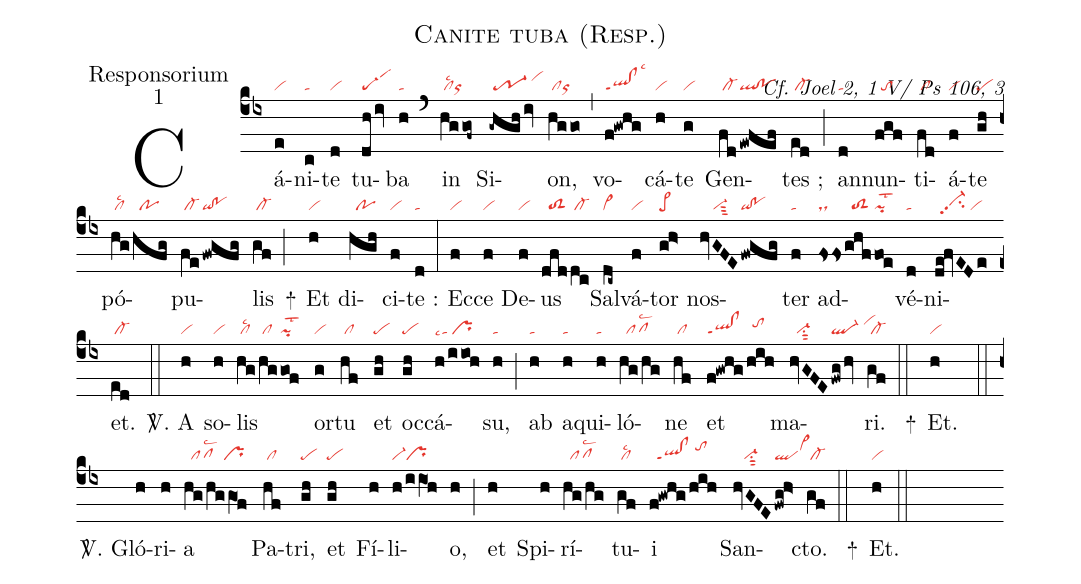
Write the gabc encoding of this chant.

name:Canite tuba (Resp.);
office-part:Responsorium;
mode:1;
commentary:Cf. Joel 2, 1 V/ Ps 106, 3;
nabc-lines:1;
%%
(cb4)Cá(e|vi)ni(c|ta)te(d|vi) tu(dh/iv|scG-1)ba(h|ta) (`) in(hggof~|/cllsc2or) Si(-ghgh/iv|/tr-1/vihj)on,(hggo|/clor) (,) vo(f!gwhg|ql!clppt1lsc3)cá(h|vi)te(g|vi) Gen(fd|/cl-|!ewfef|ql!po)tes ;(ed|/cl-) (;) an(d|ta)nun(fgf|//to)ti(fd|/cl)á(f|vi)te(gh|pe) pó(hg|/cllsc2|/hfg|//po)pu(fe|/cl-|!fwgfg|qi!po)lis(gf|/cl-) (;)
+()
Et(h|vi) di(hgh|//po)ci(f|vi)te :(d|ta) (:) Ec(f|vi)ce(f|vi) De(f|vi)us(dfd|//toS2|dc|/cl-) Sal(dc~|cl~)vá(f|vi)tor(gh>|pe>) nos(hvGFE|////vi-sut3|/fwgfg|qi!po)ter(f|ta) ad(fss|ds|ghf|//toS2|foe|pilst2)vé(d|ta)ni(de!fvEDe|//vi-hhpp2su2/vi)et.(ed|/cl-) (::)

<sp>V/</sp>. A(h|vi) so(h|vi)lis(hg|/cllsc2|/hg|/cl|gof|pilst2) or(g|vi)tu(hf|/cl) et(gh|pe) oc(gh|pe)cá(h|talsc4|/iioh|/pr)su,(h|ta) (;) ab(h|ta) a(h|ta)qui(h|ta)ló(hg/hg|//pflsc2)ne(hf|/cl) et(f!gwhg|ql!clppt1|/hih|//tohi) ma(hvGFE|//vi-su1sut2|/fwg/hv|ql-/vihj)ri.(gf|/cl-) (::)
+()
Et.(h|vi) (::)

<sp>V/</sp>. Gló(h)ri(h)a(hg/hg/gO1f|//pflsc2/pr)
Pa(hf|/cl)tri,(gh|pe) et(gh|pe) Fí(h)li(h/iiO1h|vi-pr)o,(h) (;)
et(h) Spi(h)rí(hg/hg|//pflsc2)tu(gf|/cllsc2)i(f!gwhg/hih|//ql!clppt1/tohj)
San(hvGFE|///vi-su1sut2|fwg!h>|qlvi>hj)cto.(gf|/cl-) (::)
+()
Et.(h|vi) (::)
